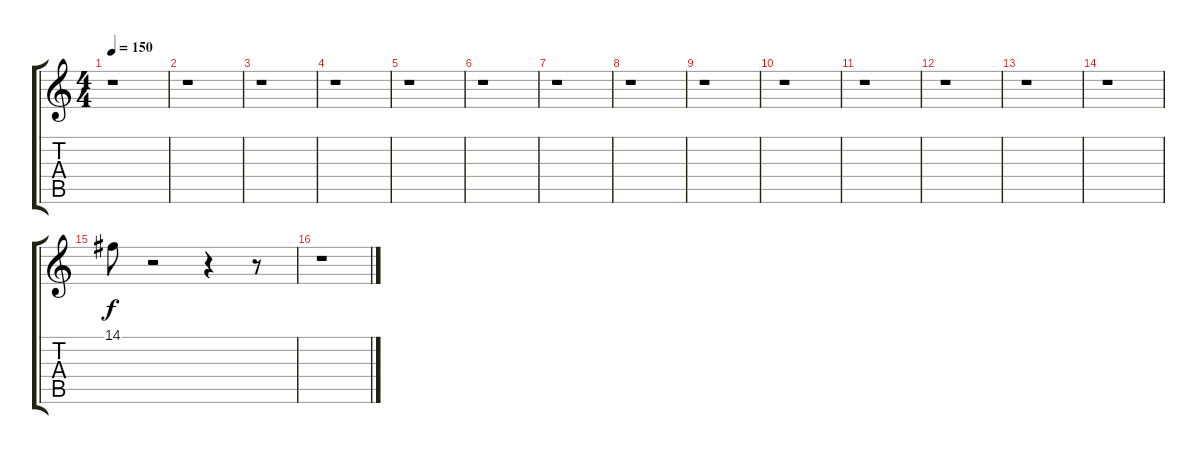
\track "" {instrument voiceoohs}
\staff {score tabs}
\tuning (E4 B3 G3 D3 A2 E2) {hide}
\ts (4 4)
\tempo 150
\clef g2
\ks c
r.1{dy f instrument voiceoohs} |
r.1 |
r.1 |
r.1 |
r.1 |
r.1 |
r.1 |
r.1 |
r.1 |
r.1 |
r.1 |
r.1 |
r.1 |
r.1 |
14.1.8 r.2 r.4 r.8 |
r.1
